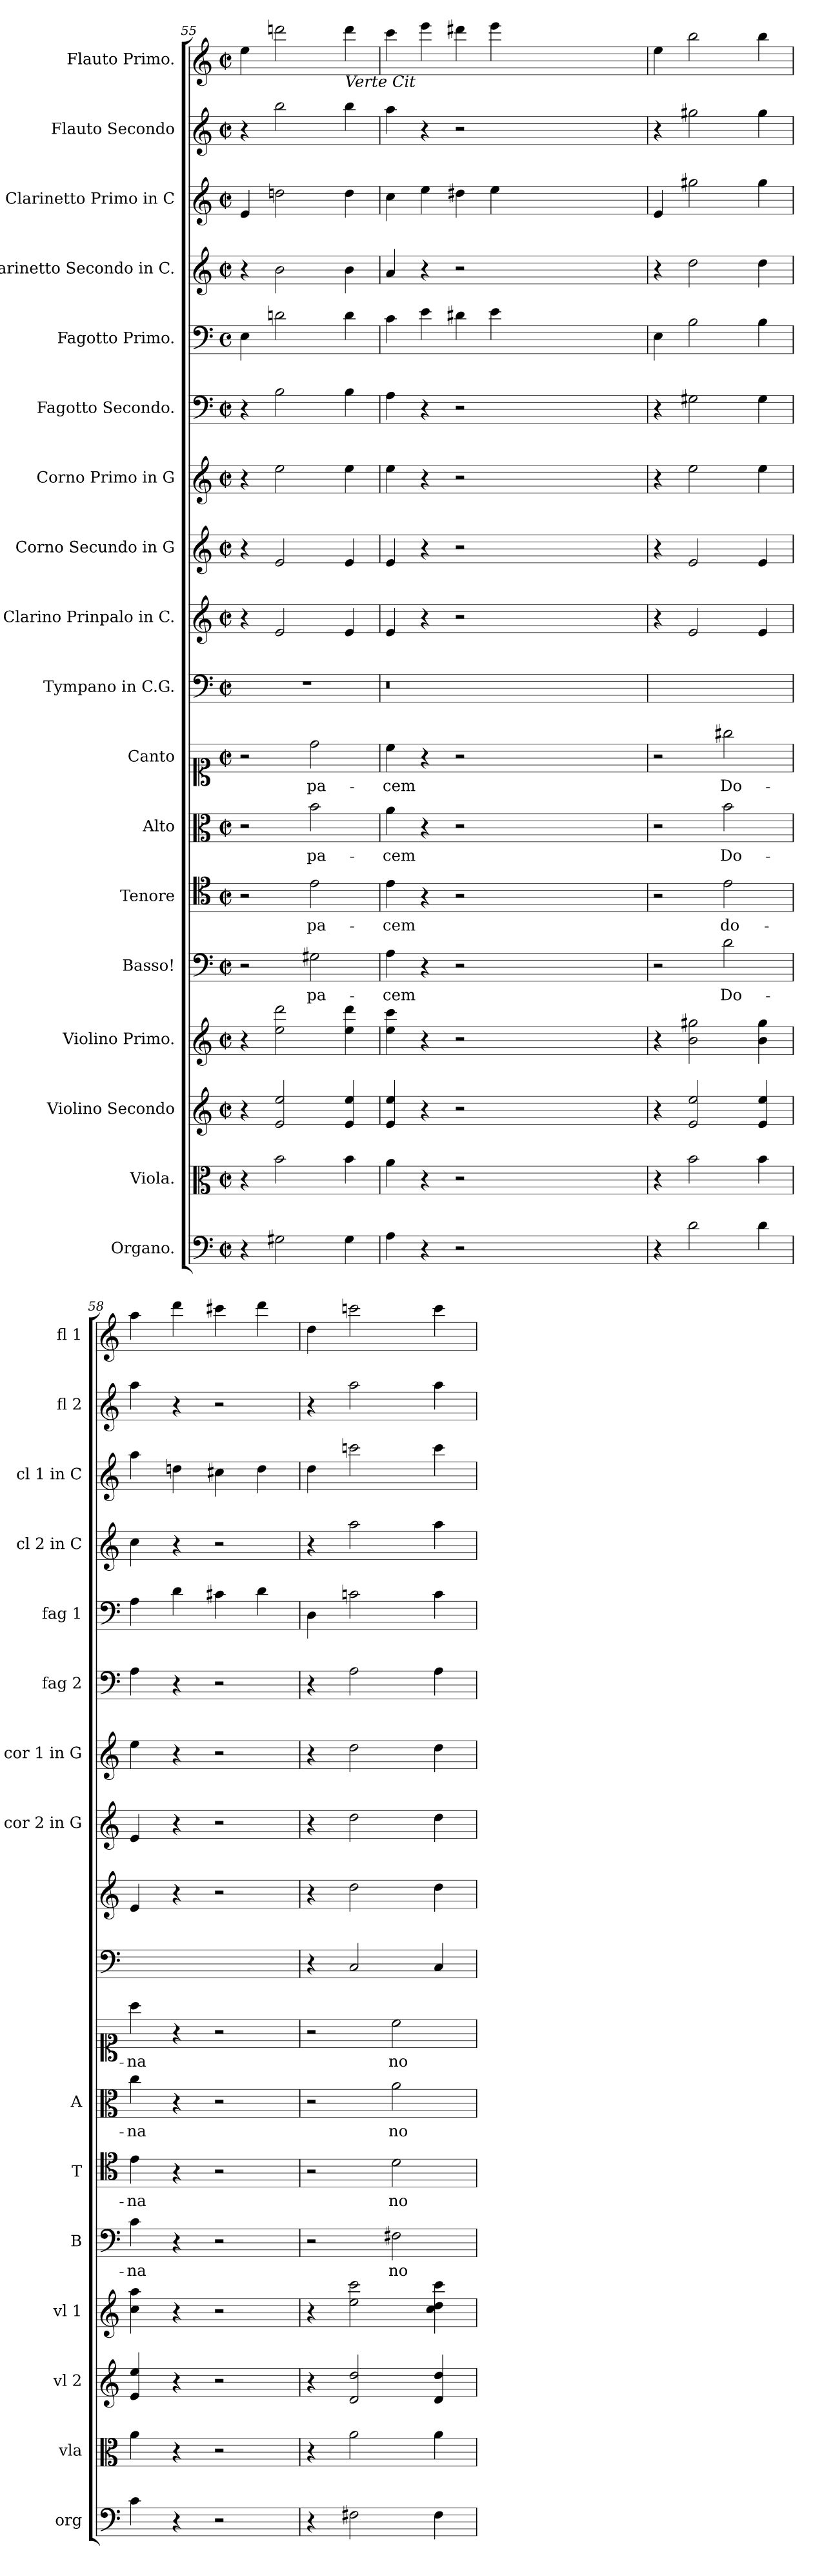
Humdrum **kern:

**kern	**kern	**kern	**kern	**kern	**text	**kern	**text	**kern	**text	**kern	**text	**kern	**kern	**kern	**kern	**kern	**kern	**kern	**kern	**kern	**kern
*part18	*part17	*part16	*part15	*part14	*part14	*part13	*part13	*part12	*part12	*part11	*part11	*part10	*part9	*part8	*part7	*part6	*part5	*part4	*part3	*part2	*part1
*staff18	*staff17	*staff16	*staff15	*staff14	*staff14	*staff13	*staff13	*staff12	*staff12	*staff11	*staff11	*staff10	*staff9	*staff8	*staff7	*staff6	*staff5	*staff4	*staff3	*staff2	*staff1
*I"Organo.	*I"Viola.	*I"Violino Secondo	*I"Violino Primo.	*I"Basso!	*	*I"Tenore	*	*I"Alto	*	*I"Canto	*	*I"Tympano in C.G.	*I"Clarino Prinpalo in C.	*I"Corno Secundo in G	*I"Corno Primo in G	*I"Fagotto Secondo.	*I"Fagotto Primo.	*I"Clarinetto Secondo in C.	*I"Clarinetto Primo in C	*I"Flauto Secondo	*I"Flauto Primo.
*I'org	*I'vla	*I'vl 2	*I'vl 1	*I'B	*	*I'T	*	*I'A	*	*	*	*	*	*I'cor 2 in G	*I'cor 1 in G	*I'fag 2	*I'fag 1	*I'cl 2 in C	*I'cl 1 in C	*I'fl 2	*I'fl 1
*clefF4	*clefC3	*clefG2	*clefG2	*clefF4	*	*clefC4	*	*clefC3	*	*clefC1	*	*clefF4	*clefG2	*clefG2	*clefG2	*clefF4	*clefF4	*clefG2	*clefG2	*clefG2	*clefG2
*k[]	*k[]	*k[]	*k[]	*k[]	*	*k[]	*	*k[]	*	*k[]	*	*k[]	*k[]	*k[]	*k[]	*k[]	*k[]	*k[]	*k[]	*k[]	*k[]
*C:	*C:	*C:	*C:	*C:	*	*C:	*	*C:	*	*C:	*	*C:	*C:	*C:	*C:	*C:	*C:	*C:	*C:	*C:	*C:
*M2/2	*M2/2	*M2/2	*M2/2	*M2/2	*	*M2/2	*	*M2/2	*	*M2/2	*	*M2/2	*M2/2	*M2/2	*M2/2	*M2/2	*M2/2	*M2/2	*M2/2	*M2/2	*M2/2
*met(c|)	*met(c|)	*met(c|)	*met(c|)	*met(c|)	*	*met(c|)	*	*met(c|)	*	*met(c|)	*	*met(c|)	*met(c|)	*met(c|)	*met(c|)	*met(c|)	*met(c)	*met(c|)	*met(c|)	*met(c|)	*met(c|)
=55	=55	=55	=55	=55	=55	=55	=55	=55	=55	=55	=55	=55	=55	=55	=55	=55	=55	=55	=55	=55	=55
4r	4r	4r	4r	2r	.	2r	.	2r	.	2r	.	1r	4r	4r	4r	4r	4E\	4r	4e/	4r	4ee\
2G#X\	2b\	2e/ 2ee/	2ee\ 2ddd\	.	.	.	.	.	.	.	.	.	2e/	2e/	2ee\	2B\	2dn\	2b\	2ddn\	2bb\	2dddn\
.	.	.	.	2G#X\	pa-	2e\	pa-	2b\	pa-	2dd\	pa-	.	.	.	.	.	.	.	.	.	.
!	!	!	!	!	!	!	!	!	!	!	!	!	!	!	!	!	!	!	!	!	!LO:TX:b:i:t=Verte Cit
4G#\	4b\	4e/ 4ee/	4ee\ 4ddd\	.	.	.	.	.	.	.	.	.	4e/	4e/	4ee\	4B\	4d\	4b\	4dd\	4bb\	4ddd\
=56	=56	=56	=56	=56	=56	=56	=56	=56	=56	=56	=56	=56	=56	=56	=56	=56	=56	=56	=56	=56	=56
4A\	4a\	4e/ 4ee/	4ee\ 4ccc\	4A\	-cem	4e\	-cem	4a\	-cem	4cc\	-cem	0.r	4e/	4e/	4ee\	4A\	4c\	4a/	4cc\	4aa\	4ccc\
4r	4r	4r	4r	4r	.	4r	.	4r	.	4r	.	.	4r	4r	4r	4r	4e\	4r	4ee\	4r	4eee\
2r	2r	2r	2r	2r	.	2r	.	2r	.	2r	.	.	2r	2r	2r	2r	4d#X\	2r	4dd#X\	2r	4ddd#X\
.	.	.	.	.	.	.	.	.	.	.	.	.	.	.	.	.	4e\	.	4ee\	.	4eee\
0ryy	0ryy	0ryy	0ryy	0ryy	.	0ryy	.	0ryy	.	0ryy	.	.	0ryy	0ryy	0ryy	0ryy	0ryy	0ryy	0ryy	0ryy	0ryy
=57	=57	=57	=57	=57	=57	=57	=57	=57	=57	=57	=57	=57	=57	=57	=57	=57	=57	=57	=57	=57	=57
4r	4r	4r	4r	2r	.	2r	.	2r	.	2r	.	1ryy	4r	4r	4r	4r	4E\	4r	4e/	4r	4ee\
2d\	2b\	2e/ 2ee/	2b\ 2gg#X\	.	.	.	.	.	.	.	.	.	2e/	2e/	2ee\	2G#X\	2B\	2dd\	2gg#X\	2gg#X\	2bb\
.	.	.	.	2d\	Do-	2e\	do-	2b\	Do-	2gg#X\	Do-	.	.	.	.	.	.	.	.	.	.
4d\	4b\	4e/ 4ee/	4b\ 4gg#\	.	.	.	.	.	.	.	.	.	4e/	4e/	4ee\	4G#\	4B\	4dd\	4gg#\	4gg#\	4bb\
=58	=58	=58	=58	=58	=58	=58	=58	=58	=58	=58	=58	=58	=58	=58	=58	=58	=58	=58	=58	=58	=58
4c\	4a\	4e/ 4ee/	4cc\ 4aa\	4c\	-na	4e\	-na	4cc\	-na	4aa\	-na	1ryy	4e/	4e/	4ee\	4A\	4A\	4cc\	4aa\	4aa\	4aa\
4r	4r	4r	4r	4r	.	4r	.	4r	.	4r	.	.	4r	4r	4r	4r	4d\	4r	4ddn\	4r	4ddd\
2r	2r	2r	2r	2r	.	2r	.	2r	.	2r	.	.	2r	2r	2r	2r	4c#X\	2r	4cc#X\	2r	4ccc#X\
.	.	.	.	.	.	.	.	.	.	.	.	.	.	.	.	.	4d\	.	4dd\	.	4ddd\
=59	=59	=59	=59	=59	=59	=59	=59	=59	=59	=59	=59	=59	=59	=59	=59	=59	=59	=59	=59	=59	=59
4r	4r	4r	4r	2r	.	2r	.	2r	.	2r	.	4r	4r	4r	4r	4r	4D\	4r	4dd\	4r	4dd\
2F#X\	2a\	2d/ 2dd/	2ee\ 2ccc\	.	.	.	.	.	.	.	.	2C/	2dd\	2dd\	2dd\	2A\	2cn\	2aa\	2cccn\	2aa\	2cccn\
.	.	.	.	2F#X\	no-	2d\	no-	2a\	no-	2cc\	no-	.	.	.	.	.	.	.	.	.	.
4F#\	4a\	4d/ 4dd/	4cc\ 4dd\ 4ccc\	.	.	.	.	.	.	.	.	4C/	4dd\	4dd\	4dd\	4A\	4c\	4aa\	4ccc\	4aa\	4ccc\
=	=	=	=	=	=	=	=	=	=	=	=	=	=	=	=	=	=	=	=	=	=
*-	*-	*-	*-	*-	*-	*-	*-	*-	*-	*-	*-	*-	*-	*-	*-	*-	*-	*-	*-	*-	*-
